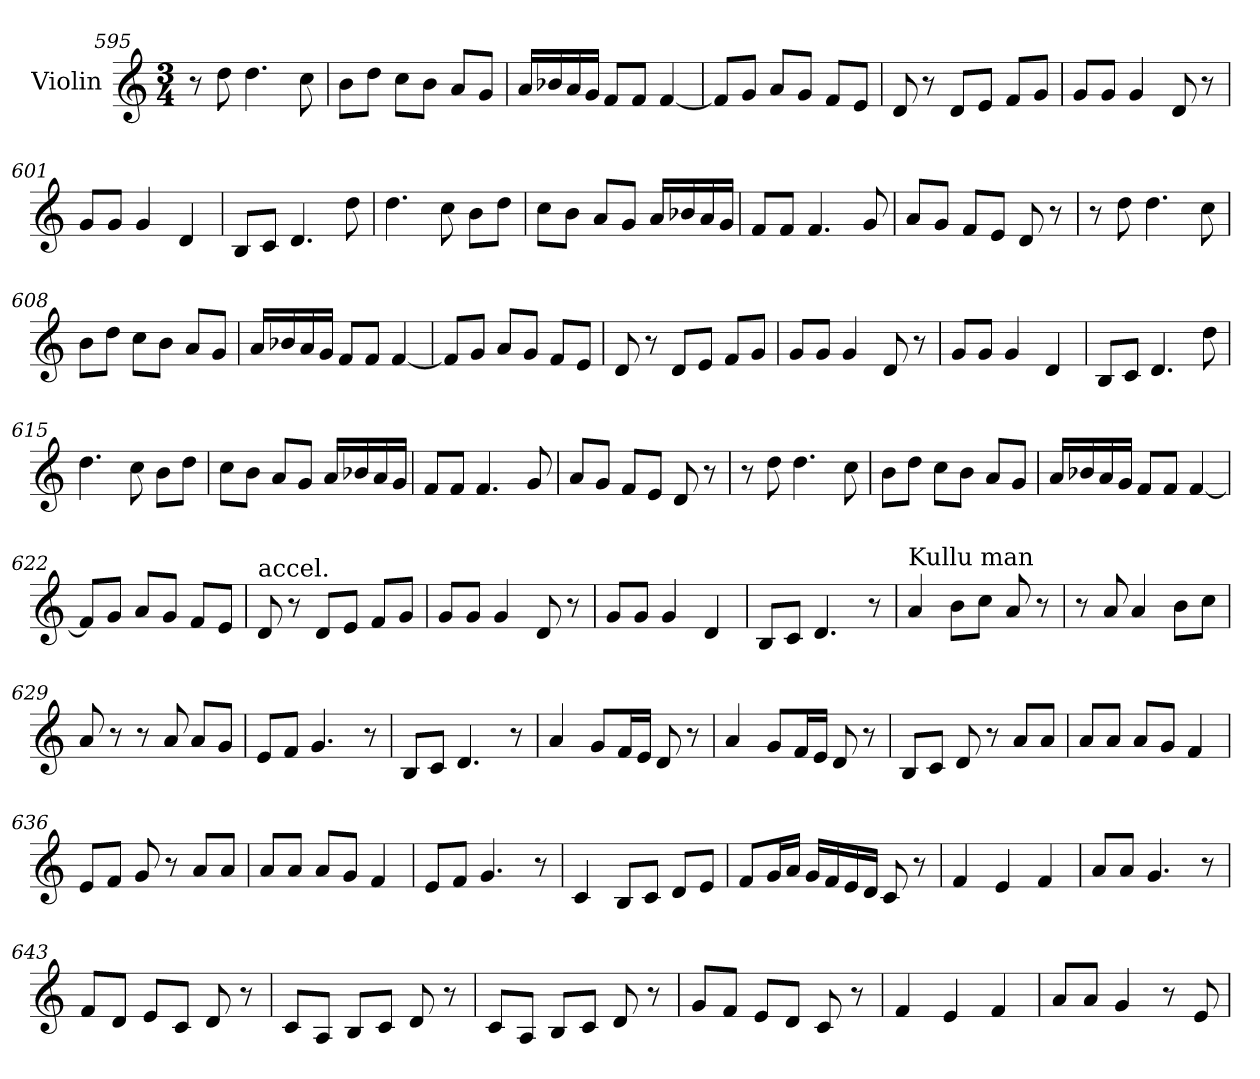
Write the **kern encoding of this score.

**kern
*part1
*staff1
*I"Violin
*clefG2
*k[]
*C:
*M3/4
=595
8r
8dd\
4.dd\
8cc\
=596
8b\L
8dd\J
8cc\L
8b\J
8a/L
8g/J
!!LO:PB:g=z
=597
16a/LL
16b-X/
16a/
16g/JJ
8f/L
8f/J
[4f/
!!LO:PB:g=z
=598
8f/L]
8g/J
8a/L
8g/J
8f/L
8e/J
=599
8d/
8r
8d/L
8e/J
8f/L
8g/J
=600
8g/L
8g/J
4g/
8d/
8r
=601
8g/L
8g/J
4g/
4d/
=602
8B/L
8c/J
4.d/
8dd\
=603
4.dd\
8cc\
8b\L
8dd\J
!!LO:PB:g=z
=604
8cc\L
8b\J
8a/L
8g/J
16a/LL
16b-X/
16a/
16g/JJ
=605
8f/L
8f/J
4.f/
8g/
=606
8a/L
8g/J
8f/L
8e/J
8d/
8r
=607
8r
8dd\
4.dd\
8cc\
=608
8b\L
8dd\J
8cc\L
8b\J
8a/L
8g/J
!!LO:PB:g=z
=609
16a/LL
16b-X/
16a/
16g/JJ
8f/L
8f/J
[4f/
!!LO:PB:g=z
=610
8f/L]
8g/J
8a/L
8g/J
8f/L
8e/J
=611
8d/
8r
8d/L
8e/J
8f/L
8g/J
=612
8g/L
8g/J
4g/
8d/
8r
=613
8g/L
8g/J
4g/
4d/
=614
8B/L
8c/J
4.d/
8dd\
!!LO:PB:g=z
=615
4.dd\
8cc\
8b\L
8dd\J
!!LO:PB:g=z
=616
8cc\L
8b\J
8a/L
8g/J
16a/LL
16b-X/
16a/
16g/JJ
=617
8f/L
8f/J
4.f/
8g/
=618
8a/L
8g/J
8f/L
8e/J
8d/
8r
=619
8r
8dd\
4.dd\
8cc\
=620
8b\L
8dd\J
8cc\L
8b\J
8a/L
8g/J
!!LO:PB:g=z
=621
16a/LL
16b-X/
16a/
16g/JJ
8f/L
8f/J
[4f/
!!LO:PB:g=z
=622
8f/L]
8g/J
8a/L
8g/J
8f/L
8e/J
=623
!LO:TX:a:t=accel.
8d/
8r
8d/L
8e/J
8f/L
8g/J
=624
8g/L
8g/J
4g/
8d/
8r
=625
8g/L
8g/J
4g/
4d/
=626
8B/L
8c/J
4.d/
8r
!!LO:PB:g=z
=627
*MM65
!LO:TX:a:t=Kullu man
4a/
8b\L
8cc\J
8a/
8r
!!LO:PB:g=z
=628
8r
8a/
4a/
8b\L
8cc\J
=629
8a/
8r
8r
8a/
8a/L
8g/J
!!LO:PB:g=z
=630
8e/L
8f/J
4.g/
8r
!!LO:PB:g=z
=631
8B/L
8c/J
4.d/
8r
=632
4a/
8g/L
16f/L
16e/JJ
8d/
8r
=633
4a/
8g/L
16f/L
16e/JJ
8d/
8r
=634
8B/L
8c/J
8d/
8r
8a/L
8a/J
=635
8a/L
8a/J
8a/L
8g/J
4f/
!!LO:PB:g=z
=636
8e/L
8f/J
8g/
8r
8a/L
8a/J
!!LO:PB:g=z
=637
8a/L
8a/J
8a/L
8g/J
4f/
=638
8e/L
8f/J
4.g/
8r
=639
4c/
8B/L
8c/J
8d/L
8e/J
=640
8f/L
16g/L
16a/JJ
16g/LL
16f/
16e/
16d/JJ
8c/
8r
=641
4f/
4e/
4f/
!!LO:PB:g=z
=642
8a/L
8a/J
4.g/
8r
!!LO:PB:g=z
=643
8f/L
8d/J
8e/L
8c/J
8d/
8r
=644
8c/L
8A/J
8B/L
8c/J
8d/
8r
=645
8c/L
8A/J
8B/L
8c/J
8d/
8r
=646
8g/L
8f/J
8e/L
8d/J
8c/
8r
=647
4f/
4e/
4f/
=648
8a/L
8a/J
4g/
8r
8e/
=
*-
